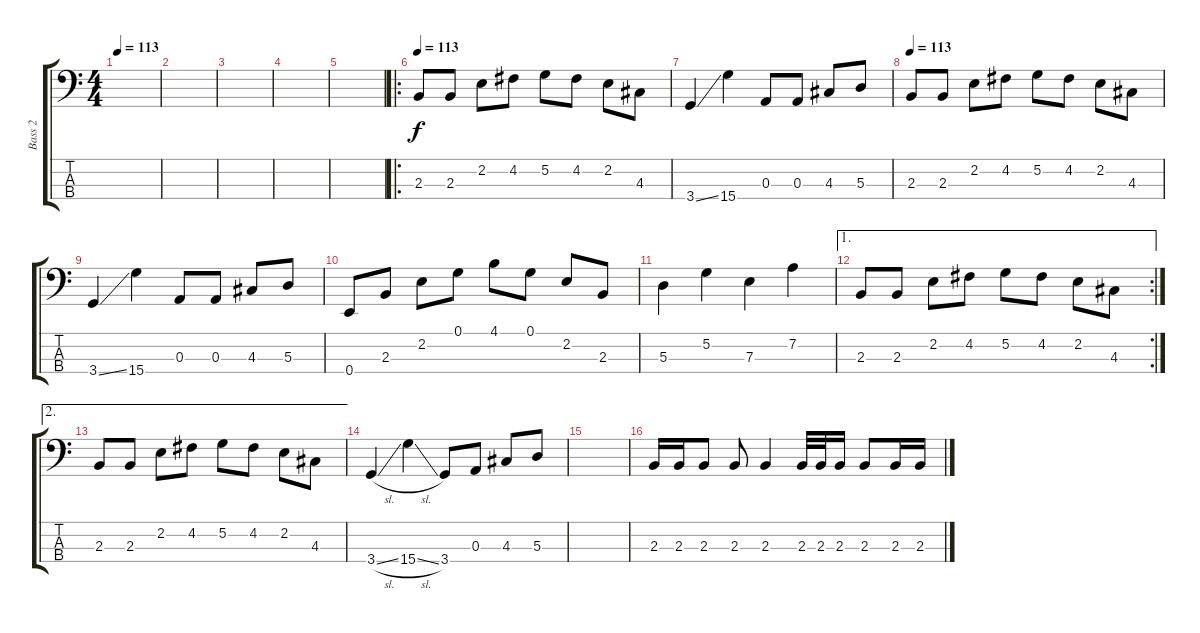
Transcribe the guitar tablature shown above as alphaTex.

\track ("Bass 2" "Bass 2") {instrument synthbass1}
\staff {score tabs}
\tuning (G2 D2 A1 E1) {hide}
\ts (4 4)
\tempo 113
\clef f4
\ks c
|
|
|
|
|
\ro
\tempo 113
2.3.8 2.3.8 2.2.8 4.2.8 5.2.8 4.2.8 2.2.8 4.3.8 |
3.4{ss}.4{volume 16} 15.4.4 0.3.8 0.3.8 4.3.8 5.3.8 |
\tempo 113
2.3.8 2.3.8 2.2.8 4.2.8 5.2.8 4.2.8 2.2.8 4.3.8 |
3.4{ss}.4{volume 16} 15.4.4 0.3.8 0.3.8 4.3.8 5.3.8 |
0.4.8 2.3.8 2.2.8 0.1.8 4.1.8 0.1.8 2.2.8 2.3.8 |
5.3.4 5.2.4 7.3.4 7.2.4 |
\ae 1
\rc 2
2.3.8 2.3.8 2.2.8 4.2.8 5.2.8 4.2.8 2.2.8 4.3.8 |
\ae 2
2.3.8 2.3.8 2.2.8 4.2.8 5.2.8 4.2.8 2.2.8 4.3.8 |
3.4{sl}.4{volume 16} 15.4{sl}.4 3.4.8 0.3.8 4.3.8 5.3.8 |
|
2.3.16{volume 16} 2.3.16 2.3.8 2.3.8 2.3.4 2.3.32 2.3.32 2.3.16 2.3.8 2.3.16 2.3.16
